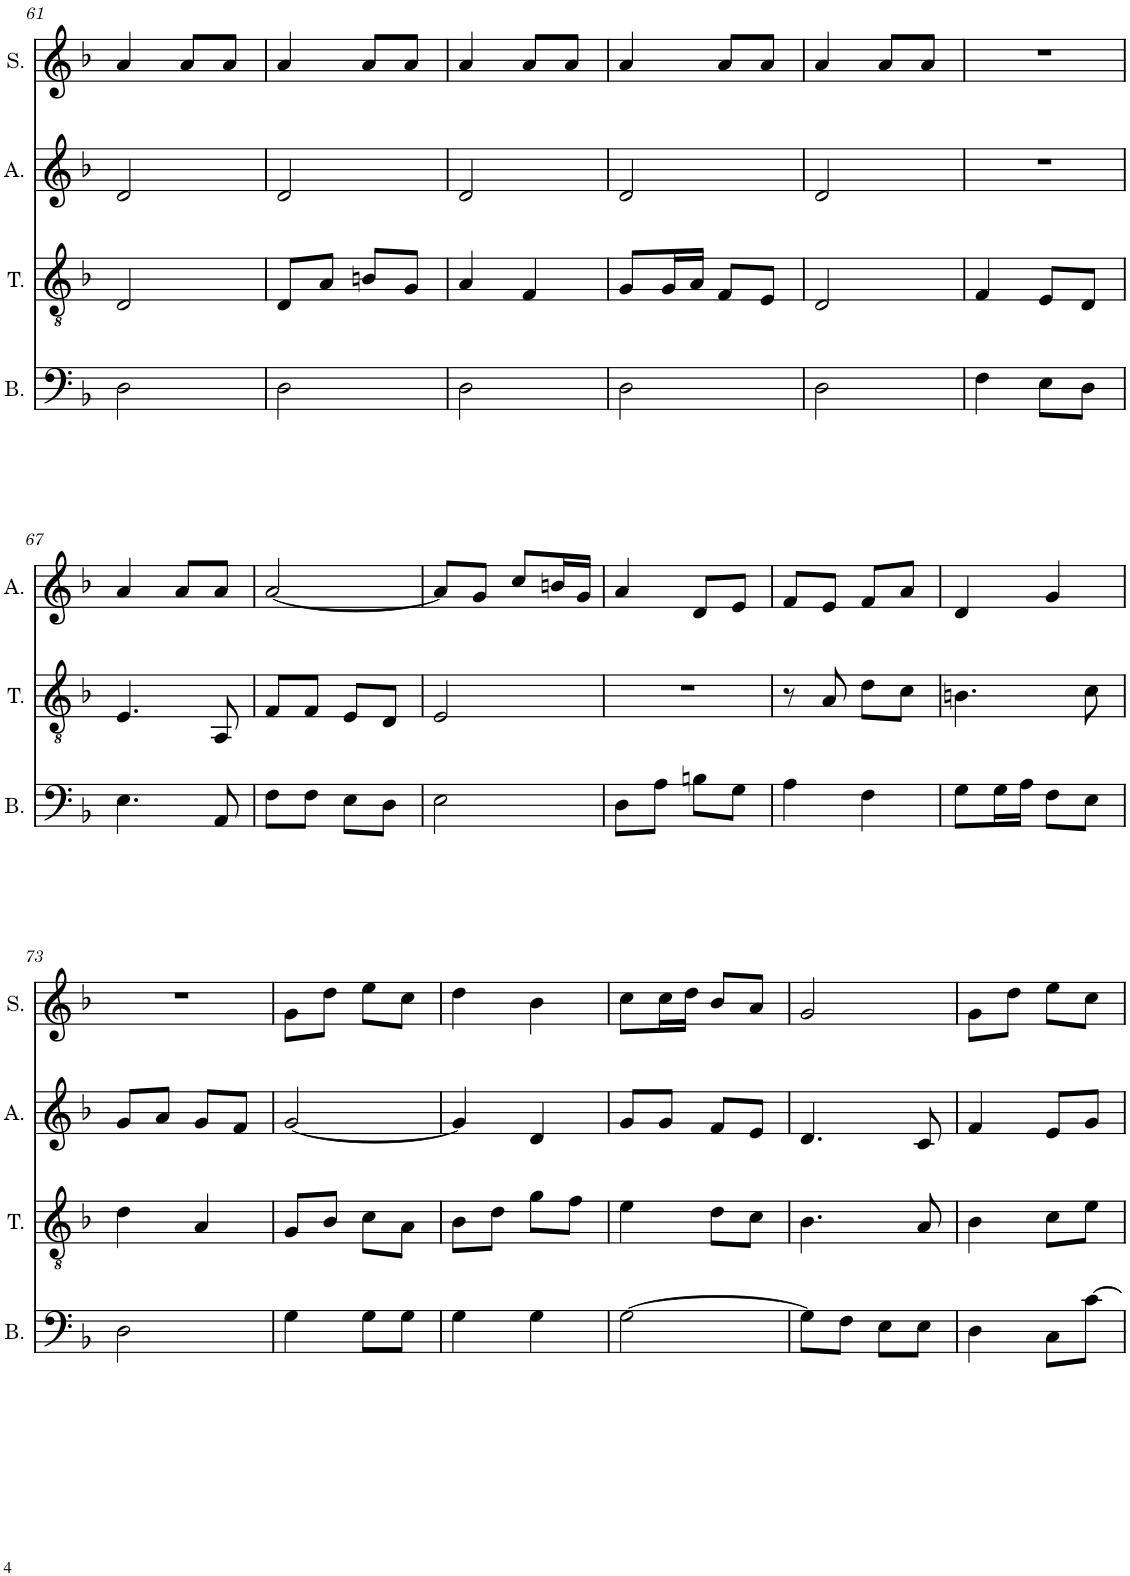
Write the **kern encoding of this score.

**kern	**kern	**kern	**kern
*part4	*part3	*part2	*part1
*staff4	*staff3	*staff2	*staff1
*I"Bass	*I"Tenor	*I"Alto	*I"Soprano
*I'B.	*I'T.	*I'A.	*I'S.
!!LO:PB:g=z
*clefF4	*clefGv2	*clefG2	*clefG2
*k[b-]	*k[b-]	*k[b-]	*k[b-]
*M2/4	*M2/4	*M2/4	*M2/4
=61	=61	=61	=61
2D\	2D/	2d/	4a/
.	.	.	8a/L
.	.	.	8a/J
=62	=62	=62	=62
2D\	8D/L	2d/	4a/
.	8A/J	.	.
.	8Bn/L	.	8a/L
.	8G/J	.	8a/J
=63	=63	=63	=63
2D\	4A/	2d/	4a/
.	4F/	.	8a/L
.	.	.	8a/J
=64	=64	=64	=64
2D\	8G/L	2d/	4a/
.	16G/L	.	.
.	16A/JJ	.	.
.	8F/L	.	8a/L
.	8E/J	.	8a/J
=65	=65	=65	=65
2D\	2D/	2d/	4a/
.	.	.	8a/L
.	.	.	8a/J
=66	=66	=66	=66
4F\	4F/	2r	2r
8E\L	8E/L	.	.
8D\J	8D/J	.	.
!!LO:LB:g=z
=67	=67	=67	=67
4.E\	4.E/	4a/	2r
.	.	8a/L	.
8AA/	8AA/	8a/J	.
=68	=68	=68	=68
8F\L	8F/L	[2a/	2r
8F\J	8F/J	.	.
8E\L	8E/L	.	.
8D\J	8D/J	.	.
=69	=69	=69	=69
2E\	2E/	8a/L]	2r
.	.	8g/J	.
.	.	8cc/L	.
.	.	16bn/L	.
.	.	16g/JJ	.
=70	=70	=70	=70
8D\L	2r	4a/	2r
8A\J	.	.	.
8Bn\L	.	8d/L	.
8G\J	.	8e/J	.
=71	=71	=71	=71
4A\	8r	8f/L	2r
.	8A/	8e/J	.
4F\	8d\L	8f/L	.
.	8c\J	8a/J	.
=72	=72	=72	=72
8G\L	4.Bn\	4d/	2r
16G\L	.	.	.
16A\JJ	.	.	.
8F\L	.	4g/	.
8E\J	8c\	.	.
!!LO:LB:g=z
=73	=73	=73	=73
2D\	4d\	8g/L	2r
.	.	8a/J	.
.	4A/	8g/L	.
.	.	8f/J	.
=74	=74	=74	=74
4G\	8G/L	[2g/	8g\L
.	8B-/J	.	8dd\J
8G\L	8c\L	.	8ee\L
8G\J	8A\J	.	8cc\J
=75	=75	=75	=75
4G\	8B-\L	4g/]	4dd\
.	8d\J	.	.
4G\	8g\L	4d/	4b-\
.	8f\J	.	.
=76	=76	=76	=76
[2G\	4e\	8g/L	8cc\L
.	.	8g/J	16cc\L
.	.	.	16dd\JJ
.	8d\L	8f/L	8b-/L
.	8c\J	8e/J	8a/J
=77	=77	=77	=77
8G\L]	4.B-\	4.d/	2g/
8F\J	.	.	.
8E\L	.	.	.
8E\J	8A/	8c/	.
=78	=78	=78	=78
4D\	4B-\	4f/	8g\L
.	.	.	8dd\J
8C\L	8c\L	8e/L	8ee\L
[8c\J	8e\J	8g/J	8cc\J
=	=	=	=
*-	*-	*-	*-
